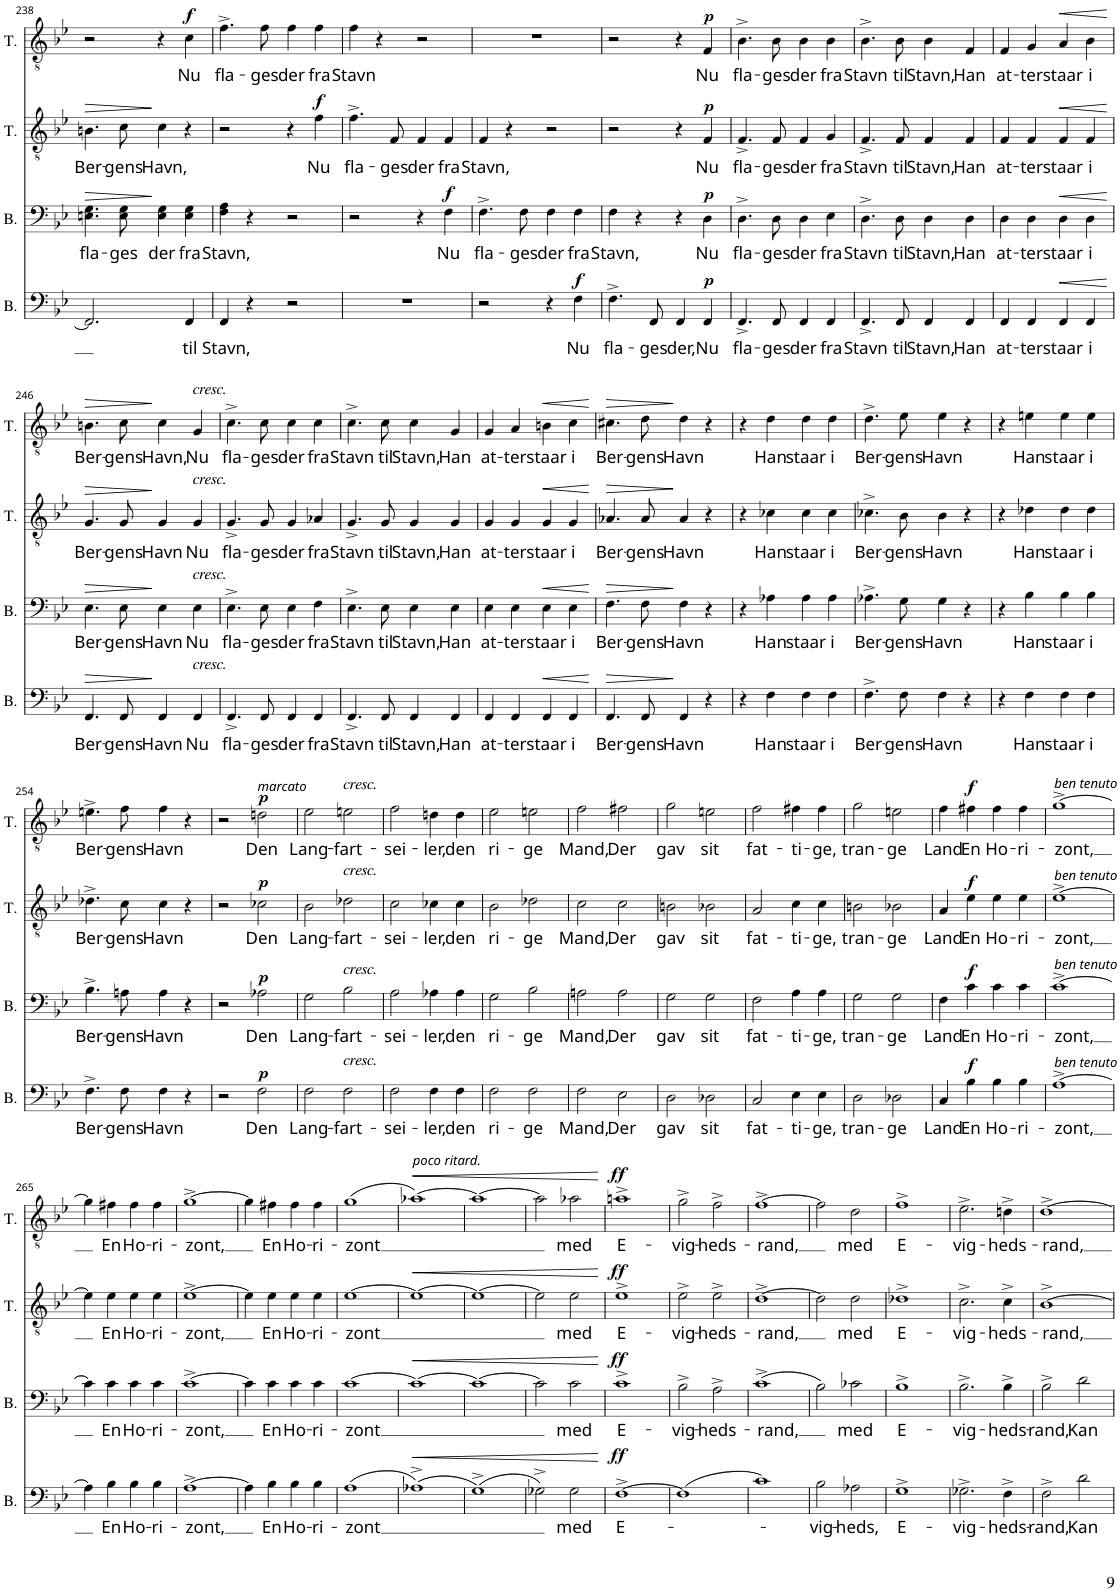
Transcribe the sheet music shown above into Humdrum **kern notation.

**kern	**text	**dynam	**kern	**text	**dynam	**kern	**text	**dynam	**kern	**text	**dynam
*part4	*part4	*part4	*part3	*part3	*part3	*part2	*part2	*part2	*part1	*part1	*part1
*staff4	*staff4	*staff4	*staff3	*staff3	*staff3	*staff2	*staff2	*staff2	*staff1	*staff1	*staff1
*I"Bass	*	*	*I"Bass	*	*	*I"Tenor	*	*	*I"Tenor	*	*
*I'B.	*	*	*I'B.	*	*	*I'T.	*	*	*I'T.	*	*
!!LO:PB:g=z
*clefF4	*	*	*clefF4	*	*	*clefGv2	*	*	*clefGv2	*	*
*k[b-e-]	*	*	*k[b-e-]	*	*	*k[b-e-]	*	*	*k[b-e-]	*	*
*M2/2	*	*	*M2/2	*	*	*M2/2	*	*	*M2/2	*	*
*met(c|)	*	*	*met(c|)	*	*	*met(c|)	*	*	*met(c|)	*	*
=238	=238	=238	=238	=238	=238	=238	=238	=238	=238	=238	=238
!	!	!	!	!LO:LY:b	!LO:HP:b	!	!LO:LY:b	!LO:HP:b	!	!	!
2.FF/]	.	.	4.En\ 4.G\	fla-	>	4.Bn\	Ber-	>	2r	.	.
!	!	!	!	!LO:LY:b	!	!	!LO:LY:b	!	!	!	!
.	.	.	8E\ 8G\	-ges	.	8c\	-gens	.	.	.	.
!	!	!	!	!LO:LY:b	!	!	!LO:LY:b	!	!	!	!
.	.	.	4E\ 4G\	der	]	4c\	Havn,	]	4r	.	.
!	!LO:LY:b	!	!	!LO:LY:b	!	!	!	!	!	!LO:LY:b	!LO:DY:a
4FF/	til	.	4E\ 4G\	fra	.	4r	.	.	4c\	Nu	f
=239	=239	=239	=239	=239	=239	=239	=239	=239	=239	=239	=239
!	!LO:LY:b	!	!	!LO:LY:b	!	!	!	!	!	!LO:LY:b	!
4FF/	Stavn,	.	4F\ 4A\	Stavn,	.	2r	.	.	4.f^\	fla-	.
4r	.	.	4r	.	.	.	.	.	.	.	.
!	!	!	!	!	!	!	!	!	!	!LO:LY:b	!
.	.	.	.	.	.	.	.	.	8f\	-ges	.
!	!	!	!	!	!	!	!	!	!	!LO:LY:b	!
2r	.	.	2r	.	.	4r	.	.	4f\	der	.
!	!	!	!	!	!	!	!LO:LY:b	!LO:DY:a	!	!LO:LY:b	!
.	.	.	.	.	.	4f\	Nu	f	4f\	fra	.
=240	=240	=240	=240	=240	=240	=240	=240	=240	=240	=240	=240
!	!	!	!	!	!	!	!LO:LY:b	!	!	!LO:LY:b	!
1r	.	.	2r	.	.	4.f^\	fla-	.	4f\	Stavn	.
.	.	.	.	.	.	.	.	.	4r	.	.
!	!	!	!	!	!	!	!LO:LY:b	!	!	!	!
.	.	.	.	.	.	8F/	-ges	.	.	.	.
!	!	!	!	!	!	!	!LO:LY:b	!	!	!	!
.	.	.	4r	.	.	4F/	der	.	2r	.	.
!	!	!	!	!LO:LY:b	!LO:DY:a	!	!LO:LY:b	!	!	!	!
.	.	.	4F\	Nu	f	4F/	fra	.	.	.	.
=241	=241	=241	=241	=241	=241	=241	=241	=241	=241	=241	=241
!	!	!	!	!LO:LY:b	!	!	!LO:LY:b	!	!	!	!
2r	.	.	4.F^\	fla-	.	4F/	Stavn,	.	1r	.	.
.	.	.	.	.	.	4r	.	.	.	.	.
!	!	!	!	!LO:LY:b	!	!	!	!	!	!	!
.	.	.	8F\	-ges	.	.	.	.	.	.	.
!	!	!	!	!LO:LY:b	!	!	!	!	!	!	!
4r	.	.	4F\	der	.	2r	.	.	.	.	.
!	!LO:LY:b	!LO:DY:a	!	!LO:LY:b	!	!	!	!	!	!	!
4F\	Nu	f	4F\	fra	.	.	.	.	.	.	.
=242	=242	=242	=242	=242	=242	=242	=242	=242	=242	=242	=242
!	!LO:LY:b	!	!	!LO:LY:b	!	!	!	!	!	!	!
4.F^\	fla-	.	4F\	Stavn,	.	2r	.	.	2r	.	.
.	.	.	4r	.	.	.	.	.	.	.	.
!	!LO:LY:b	!	!	!	!	!	!	!	!	!	!
8FF/	-ges	.	.	.	.	.	.	.	.	.	.
!	!LO:LY:b	!	!	!	!	!	!	!	!	!	!
4FF/	der,	.	4r	.	.	4r	.	.	4r	.	.
!	!LO:LY:b	!LO:DY:a	!	!LO:LY:b	!LO:DY:a	!	!LO:LY:b	!LO:DY:a	!	!LO:LY:b	!LO:DY:a
4FF/	Nu	p	4D\	Nu	p	4F/	Nu	p	4F/	Nu	p
=243	=243	=243	=243	=243	=243	=243	=243	=243	=243	=243	=243
!	!LO:LY:b	!	!	!LO:LY:b	!	!	!LO:LY:b	!	!	!LO:LY:b	!
4.FF^/	fla-	.	4.D^\	fla-	.	4.F^/	fla-	.	4.B-^\	fla-	.
!	!LO:LY:b	!	!	!LO:LY:b	!	!	!LO:LY:b	!	!	!LO:LY:b	!
8FF/	-ges	.	8D\	-ges	.	8F/	-ges	.	8B-\	-ges	.
!	!LO:LY:b	!	!	!LO:LY:b	!	!	!LO:LY:b	!	!	!LO:LY:b	!
4FF/	der	.	4D\	der	.	4F/	der	.	4B-\	der	.
!	!LO:LY:b	!	!	!LO:LY:b	!	!	!LO:LY:b	!	!	!LO:LY:b	!
4FF/	fra	.	4E-\	fra	.	4G/	fra	.	4B-\	fra	.
=244	=244	=244	=244	=244	=244	=244	=244	=244	=244	=244	=244
!	!LO:LY:b	!	!	!LO:LY:b	!	!	!LO:LY:b	!	!	!LO:LY:b	!
4.FF^/	Stavn	.	4.D^\	Stavn	.	4.F^/	Stavn	.	4.B-^\	Stavn	.
!	!LO:LY:b	!	!	!LO:LY:b	!	!	!LO:LY:b	!	!	!LO:LY:b	!
8FF/	til	.	8D\	til	.	8F/	til	.	8B-\	til	.
!	!LO:LY:b	!	!	!LO:LY:b	!	!	!LO:LY:b	!	!	!LO:LY:b	!
4FF/	Stavn,	.	4D\	Stavn,	.	4F/	Stavn,	.	4B-\	Stavn,	.
!	!LO:LY:b	!	!	!LO:LY:b	!	!	!LO:LY:b	!	!	!LO:LY:b	!
4FF/	Han	.	4D\	Han	.	4F/	Han	.	4F/	Han	.
=245	=245	=245	=245	=245	=245	=245	=245	=245	=245	=245	=245
!	!LO:LY:b	!	!	!LO:LY:b	!	!	!LO:LY:b	!	!	!LO:LY:b	!
4FF/	at-	.	4D\	at-	.	4F/	at-	.	4F/	at-	.
!	!LO:LY:b	!	!	!LO:LY:b	!	!	!LO:LY:b	!	!	!LO:LY:b	!
4FF/	-ter	.	4D\	-ter	.	4F/	-ter	.	4G/	-ter	.
!	!LO:LY:b	!LO:HP:b	!	!LO:LY:b	!LO:HP:b	!	!LO:LY:b	!LO:HP:b	!	!LO:LY:b	!LO:HP:b
4FF/	staar	<	4D\	staar	<	4F/	staar	<	4A/	staar	<
!	!LO:LY:b	!	!	!LO:LY:b	!	!	!LO:LY:b	!	!	!LO:LY:b	!
4FF/	i	.	4D\	i	.	4F/	i	.	4B-\	i	.
.	.	[	.	.	[	.	.	[	.	.	[
!!LO:LB:g=z
=246	=246	=246	=246	=246	=246	=246	=246	=246	=246	=246	=246
!	!LO:LY:b	!LO:HP:b	!	!LO:LY:b	!LO:HP:b	!	!LO:LY:b	!LO:HP:b	!	!LO:LY:b	!LO:HP:b
4.FF/	Ber-	>	4.E-\	Ber-	>	4.G/	Ber-	>	4.Bn\	Ber-	>
!	!LO:LY:b	!	!	!LO:LY:b	!	!	!LO:LY:b	!	!	!LO:LY:b	!
8FF/	-gens	.	8E-\	-gens	.	8G/	-gens	.	8c\	-gens	.
!	!LO:LY:b	!	!	!LO:LY:b	!	!	!LO:LY:b	!	!	!LO:LY:b	!
4FF/	Havn	]	4E-\	Havn	]	4G/	Havn	]	4c\	Havn,	]
!	!	!	!	!	!	!	!	!	!LO:TX:a:i:t=cresc.	!	!
!	!	!	!	!	!	!LO:TX:a:i:t=cresc.	!	!	!	!	!
!	!	!	!LO:TX:a:i:t=cresc.	!	!	!	!	!	!	!	!
!LO:TX:a:i:t=cresc.	!	!	!	!	!	!	!	!	!	!	!
!	!LO:LY:b	!	!	!LO:LY:b	!	!	!LO:LY:b	!	!	!LO:LY:b	!
4FF/	Nu	.	4E-\	Nu	.	4G/	Nu	.	4G/	Nu	.
=247	=247	=247	=247	=247	=247	=247	=247	=247	=247	=247	=247
!	!LO:LY:b	!	!	!LO:LY:b	!	!	!LO:LY:b	!	!	!LO:LY:b	!
4.FF^/	fla-	.	4.E-^\	fla-	.	4.G^/	fla-	.	4.c^\	fla-	.
!	!LO:LY:b	!	!	!LO:LY:b	!	!	!LO:LY:b	!	!	!LO:LY:b	!
8FF/	-ges	.	8E-\	-ges	.	8G/	-ges	.	8c\	-ges	.
!	!LO:LY:b	!	!	!LO:LY:b	!	!	!LO:LY:b	!	!	!LO:LY:b	!
4FF/	der	.	4E-\	der	.	4G/	der	.	4c\	der	.
!	!LO:LY:b	!	!	!LO:LY:b	!	!	!LO:LY:b	!	!	!LO:LY:b	!
4FF/	fra	.	4F\	fra	.	4A-X/	fra	.	4c\	fra	.
=248	=248	=248	=248	=248	=248	=248	=248	=248	=248	=248	=248
!	!LO:LY:b	!	!	!LO:LY:b	!	!	!LO:LY:b	!	!	!LO:LY:b	!
4.FF^/	Stavn	.	4.E-^\	Stavn	.	4.G^/	Stavn	.	4.c^\	Stavn	.
!	!LO:LY:b	!	!	!LO:LY:b	!	!	!LO:LY:b	!	!	!LO:LY:b	!
8FF/	til	.	8E-\	til	.	8G/	til	.	8c\	til	.
!	!LO:LY:b	!	!	!LO:LY:b	!	!	!LO:LY:b	!	!	!LO:LY:b	!
4FF/	Stavn,	.	4E-\	Stavn,	.	4G/	Stavn,	.	4c\	Stavn,	.
!	!LO:LY:b	!	!	!LO:LY:b	!	!	!LO:LY:b	!	!	!LO:LY:b	!
4FF/	Han	.	4E-\	Han	.	4G/	Han	.	4G/	Han	.
=249	=249	=249	=249	=249	=249	=249	=249	=249	=249	=249	=249
!	!LO:LY:b	!	!	!LO:LY:b	!	!	!LO:LY:b	!	!	!LO:LY:b	!
4FF/	at-	.	4E-\	at-	.	4G/	at-	.	4G/	at-	.
!	!LO:LY:b	!	!	!LO:LY:b	!	!	!LO:LY:b	!	!	!LO:LY:b	!
4FF/	-ter	.	4E-\	-ter	.	4G/	-ter	.	4A/	-ter	.
!	!LO:LY:b	!LO:HP:b	!	!LO:LY:b	!LO:HP:b	!	!LO:LY:b	!LO:HP:b	!	!LO:LY:b	!LO:HP:b
4FF/	staar	<	4E-\	staar	<	4G/	staar	<	4Bn\	staar	<
!	!LO:LY:b	!	!	!LO:LY:b	!	!	!LO:LY:b	!	!	!LO:LY:b	!
4FF/	i	.	4E-\	i	.	4G/	i	.	4c\	i	.
.	.	[	.	.	[	.	.	[	.	.	[
=250	=250	=250	=250	=250	=250	=250	=250	=250	=250	=250	=250
!	!LO:LY:b	!LO:HP:b	!	!LO:LY:b	!LO:HP:b	!	!LO:LY:b	!LO:HP:b	!	!LO:LY:b	!LO:HP:b
4.FF/	Ber-	>	4.F\	Ber-	>	4.A-X/	Ber-	>	4.c#X\	Ber-	>
!	!LO:LY:b	!	!	!LO:LY:b	!	!	!LO:LY:b	!	!	!LO:LY:b	!
8FF/	-gens	.	8F\	-gens	.	8A-/	-gens	.	8d\	-gens	.
!	!LO:LY:b	!	!	!LO:LY:b	!	!	!LO:LY:b	!	!	!LO:LY:b	!
4FF/	Havn	]	4F\	Havn	]	4A-/	Havn	]	4d\	Havn	]
4r	.	.	4r	.	.	4r	.	.	4r	.	.
=251	=251	=251	=251	=251	=251	=251	=251	=251	=251	=251	=251
4r	.	.	4r	.	.	4r	.	.	4r	.	.
!	!LO:LY:b	!	!	!LO:LY:b	!	!	!LO:LY:b	!	!	!LO:LY:b	!
4F\	Han	.	4A-X\	Han	.	4c-X\	Han	.	4d\	Han	.
!	!LO:LY:b	!	!	!LO:LY:b	!	!	!LO:LY:b	!	!	!LO:LY:b	!
4F\	staar	.	4A-\	staar	.	4c-\	staar	.	4d\	staar	.
!	!LO:LY:b	!	!	!LO:LY:b	!	!	!LO:LY:b	!	!	!LO:LY:b	!
4F\	i	.	4A-\	i	.	4c-\	i	.	4d\	i	.
=252	=252	=252	=252	=252	=252	=252	=252	=252	=252	=252	=252
!	!LO:LY:b	!	!	!LO:LY:b	!	!	!LO:LY:b	!	!	!LO:LY:b	!
4.F^\	Ber-	.	4.A-X^\	Ber-	.	4.c-X^\	Ber-	.	4.d^\	Ber-	.
!	!LO:LY:b	!	!	!LO:LY:b	!	!	!LO:LY:b	!	!	!LO:LY:b	!
8F\	-gens	.	8G\	-gens	.	8B-\	-gens	.	8e-\	-gens	.
!	!LO:LY:b	!	!	!LO:LY:b	!	!	!LO:LY:b	!	!	!LO:LY:b	!
4F\	Havn	.	4G\	Havn	.	4B-\	Havn	.	4e-\	Havn	.
4r	.	.	4r	.	.	4r	.	.	4r	.	.
=253	=253	=253	=253	=253	=253	=253	=253	=253	=253	=253	=253
4r	.	.	4r	.	.	4r	.	.	4r	.	.
!	!LO:LY:b	!	!	!LO:LY:b	!	!	!LO:LY:b	!	!	!LO:LY:b	!
4F\	Han	.	4B-\	Han	.	4d-X\	Han	.	4en\	Han	.
!	!LO:LY:b	!	!	!LO:LY:b	!	!	!LO:LY:b	!	!	!LO:LY:b	!
4F\	staar	.	4B-\	staar	.	4d-\	staar	.	4e\	staar	.
!	!LO:LY:b	!	!	!LO:LY:b	!	!	!LO:LY:b	!	!	!LO:LY:b	!
4F\	i	.	4B-\	i	.	4d-\	i	.	4e\	i	.
!!LO:LB:g=z
=254	=254	=254	=254	=254	=254	=254	=254	=254	=254	=254	=254
!	!LO:LY:b	!	!	!LO:LY:b	!	!	!LO:LY:b	!	!	!LO:LY:b	!
4.F^\	Ber-	.	4.B-^\	Ber-	.	4.d-X^\	Ber-	.	4.en^\	Ber-	.
!	!LO:LY:b	!	!	!LO:LY:b	!	!	!LO:LY:b	!	!	!LO:LY:b	!
8F\	-gens	.	8An\	-gens	.	8c\	-gens	.	8f\	-gens	.
!	!LO:LY:b	!	!	!LO:LY:b	!	!	!LO:LY:b	!	!	!LO:LY:b	!
4F\	Havn	.	4A\	Havn	.	4c\	Havn	.	4f\	Havn	.
4r	.	.	4r	.	.	4r	.	.	4r	.	.
=255	=255	=255	=255	=255	=255	=255	=255	=255	=255	=255	=255
2r	.	.	2r	.	.	2r	.	.	2r	.	.
!	!LO:LY:b	!LO:DY:a	!	!LO:LY:b	!LO:DY:a	!	!LO:LY:b	!LO:DY:a	!	!LO:LY:b	!LO:DY:a
2F\	Den	p	2A-X\	Den	p	2c-X\	Den	p	2dn\	Den	p
=256	=256	=256	=256	=256	=256	=256	=256	=256	=256	=256	=256
!	!LO:LY:b	!	!	!LO:LY:b	!	!	!LO:LY:b	!	!	!LO:LY:b	!
2F\	Lang-	.	2G\	Lang-	.	2B-\	Lang-	.	2e-\	Lang-	.
!	!	!	!	!	!	!	!	!	!LO:TX:a:i:t=cresc.	!	!
!	!	!	!	!	!	!LO:TX:a:i:t=cresc.	!	!	!	!	!
!	!	!	!LO:TX:a:i:t=cresc.	!	!	!	!	!	!	!	!
!LO:TX:a:i:t=cresc.	!	!	!	!	!	!	!	!	!	!	!
!	!LO:LY:b	!	!	!LO:LY:b	!	!	!LO:LY:b	!	!	!LO:LY:b	!
2F\	-fart-	.	2B-\	-fart-	.	2d-X\	-fart-	.	2en\	-fart-	.
=257	=257	=257	=257	=257	=257	=257	=257	=257	=257	=257	=257
!	!LO:LY:b	!	!	!LO:LY:b	!	!	!LO:LY:b	!	!	!LO:LY:b	!
2F\	-sei-	.	2A\	-sei-	.	2c\	-sei-	.	2f\	-sei-	.
!	!LO:LY:b	!	!	!LO:LY:b	!	!	!LO:LY:b	!	!	!LO:LY:b	!
4F\	-ler,	.	4A-X\	-ler,	.	4c-X\	-ler,	.	4dn\	-ler,	.
!	!LO:LY:b	!	!	!LO:LY:b	!	!	!LO:LY:b	!	!	!LO:LY:b	!
4F\	den	.	4A-\	den	.	4c-\	den	.	4d\	den	.
=258	=258	=258	=258	=258	=258	=258	=258	=258	=258	=258	=258
!	!LO:LY:b	!	!	!LO:LY:b	!	!	!LO:LY:b	!	!	!LO:LY:b	!
2F\	ri-	.	2G\	ri-	.	2B-\	ri-	.	2e-\	ri-	.
!	!LO:LY:b	!	!	!LO:LY:b	!	!	!LO:LY:b	!	!	!LO:LY:b	!
2F\	-ge	.	2B-\	-ge	.	2d-X\	-ge	.	2en\	-ge	.
=259	=259	=259	=259	=259	=259	=259	=259	=259	=259	=259	=259
!	!LO:LY:b	!	!	!LO:LY:b	!	!	!LO:LY:b	!	!	!LO:LY:b	!
2F\	Mand,	.	2An\	Mand,	.	2c\	Mand,	.	2f\	Mand,	.
!	!LO:LY:b	!	!	!LO:LY:b	!	!	!LO:LY:b	!	!	!LO:LY:b	!
2E-\	Der	.	2A\	Der	.	2c\	Der	.	2f#X\	Der	.
=260	=260	=260	=260	=260	=260	=260	=260	=260	=260	=260	=260
!	!LO:LY:b	!	!	!LO:LY:b	!	!	!LO:LY:b	!	!	!LO:LY:b	!
2D\	gav	.	2G\	gav	.	2Bn\	gav	.	2g\	gav	.
!	!LO:LY:b	!	!	!LO:LY:b	!	!	!LO:LY:b	!	!	!LO:LY:b	!
2D-X\	sit	.	2G\	sit	.	2B-X\	sit	.	2en\	sit	.
=261	=261	=261	=261	=261	=261	=261	=261	=261	=261	=261	=261
!	!LO:LY:b	!	!	!LO:LY:b	!	!	!LO:LY:b	!	!	!LO:LY:b	!
2C/	fat-	.	2F\	fat-	.	2A/	fat-	.	2f\	fat-	.
!	!LO:LY:b	!	!	!LO:LY:b	!	!	!LO:LY:b	!	!	!LO:LY:b	!
4E-\	-ti-	.	4A\	-ti-	.	4c\	-ti-	.	4f#X\	-ti-	.
!	!LO:LY:b	!	!	!LO:LY:b	!	!	!LO:LY:b	!	!	!LO:LY:b	!
4E-\	-ge,	.	4A\	-ge,	.	4c\	-ge,	.	4f#\	-ge,	.
=262	=262	=262	=262	=262	=262	=262	=262	=262	=262	=262	=262
!	!LO:LY:b	!	!	!LO:LY:b	!	!	!LO:LY:b	!	!	!LO:LY:b	!
2D\	tran-	.	2G\	tran-	.	2Bn\	tran-	.	2g\	tran-	.
!	!LO:LY:b	!	!	!LO:LY:b	!	!	!LO:LY:b	!	!	!LO:LY:b	!
2D-X\	-ge	.	2G\	-ge	.	2B-X\	-ge	.	2en\	-ge	.
=263	=263	=263	=263	=263	=263	=263	=263	=263	=263	=263	=263
!	!LO:LY:b	!	!	!LO:LY:b	!	!	!LO:LY:b	!	!	!LO:LY:b	!
4C/	Land	.	4F\	Land	.	4A/	Land	.	4f\	Land	.
!	!LO:LY:b	!LO:DY:a	!	!LO:LY:b	!LO:DY:a	!	!LO:LY:b	!LO:DY:a	!	!LO:LY:b	!LO:DY:a
4B-\	En	f	4c\	En	f	4e-\	En	f	4f#X\	En	f
!	!LO:LY:b	!	!	!LO:LY:b	!	!	!LO:LY:b	!	!	!LO:LY:b	!
4B-\	Ho-	.	4c\	Ho-	.	4e-\	Ho-	.	4f#\	Ho-	.
!	!LO:LY:b	!	!	!LO:LY:b	!	!	!LO:LY:b	!	!	!LO:LY:b	!
4B-\	-ri-	.	4c\	-ri-	.	4e-\	-ri-	.	4f#\	-ri-	.
=264	=264	=264	=264	=264	=264	=264	=264	=264	=264	=264	=264
!	!	!	!	!	!	!	!	!	!LO:TX:a:i:t=ben tenuto	!	!
!	!	!	!	!	!	!LO:TX:a:i:t=ben tenuto	!	!	!	!	!
!	!	!	!LO:TX:a:i:t=ben tenuto	!	!	!	!	!	!	!	!
!LO:TX:a:i:t=ben tenuto	!	!	!	!	!	!	!	!	!	!	!
!	!LO:LY:b	!	!	!LO:LY:b	!	!	!LO:LY:b	!	!	!LO:LY:b	!
[1A^	-zont,	.	[1c^	-zont,	.	[1e-^	-zont,	.	[1g^	-zont,	.
!!LO:LB:g=z
=265	=265	=265	=265	=265	=265	=265	=265	=265	=265	=265	=265
4A\]	.	.	4c\]	.	.	4e-\]	.	.	4g\]	.	.
!	!LO:LY:b	!	!	!LO:LY:b	!	!	!LO:LY:b	!	!	!LO:LY:b	!
4B-\	En	.	4c\	En	.	4e-\	En	.	4f#X\	En	.
!	!LO:LY:b	!	!	!LO:LY:b	!	!	!LO:LY:b	!	!	!LO:LY:b	!
4B-\	Ho-	.	4c\	Ho-	.	4e-\	Ho-	.	4f#\	Ho-	.
!	!LO:LY:b	!	!	!LO:LY:b	!	!	!LO:LY:b	!	!	!LO:LY:b	!
4B-\	-ri-	.	4c\	-ri-	.	4e-\	-ri-	.	4f#\	-ri-	.
=266	=266	=266	=266	=266	=266	=266	=266	=266	=266	=266	=266
!	!LO:LY:b	!	!	!LO:LY:b	!	!	!LO:LY:b	!	!	!LO:LY:b	!
[1A^	-zont,	.	[1c^	-zont,	.	[1e-^	-zont,	.	[1g^	-zont,	.
=267	=267	=267	=267	=267	=267	=267	=267	=267	=267	=267	=267
4A\]	.	.	4c\]	.	.	4e-\]	.	.	4g\]	.	.
!	!LO:LY:b	!	!	!LO:LY:b	!	!	!LO:LY:b	!	!	!LO:LY:b	!
4B-\	En	.	4c\	En	.	4e-\	En	.	4f#X\	En	.
!	!LO:LY:b	!	!	!LO:LY:b	!	!	!LO:LY:b	!	!	!LO:LY:b	!
4B-\	Ho-	.	4c\	Ho-	.	4e-\	Ho-	.	4f#\	Ho-	.
!	!LO:LY:b	!	!	!LO:LY:b	!	!	!LO:LY:b	!	!	!LO:LY:b	!
4B-\	-ri-	.	4c\	-ri-	.	4e-\	-ri-	.	4f#\	-ri-	.
=268	=268	=268	=268	=268	=268	=268	=268	=268	=268	=268	=268
!	!LO:LY:b	!	!	!LO:LY:b	!	!	!LO:LY:b	!	!	!LO:LY:b	!
(1A	-zont	.	[1c	-zont	.	[1e-	-zont	.	(1g	-zont	.
=269	=269	=269	=269	=269	=269	=269	=269	=269	=269	=269	=269
!	!	!LO:HP:b	!	!	!LO:HP:b	!	!	!LO:HP:b	!	!	!LO:HP:b
(1A-X^)	.	<	1c_	.	<	1e-_	.	<	[1a-X)	.	<
=270	=270	=270	=270	=270	=270	=270	=270	=270	=270	=270	=270
(1G^)	.	.	1c_	.	.	1e-_	.	.	1a-_	.	.
=271	=271	=271	=271	=271	=271	=271	=271	=271	=271	=271	=271
2G-X^\)	.	.	2c\]	.	.	2e-\]	.	.	2a-\]	.	.
!	!LO:LY:b	!	!	!LO:LY:b	!	!	!LO:LY:b	!	!	!LO:LY:b	!
2G-\	med	.	2c\	med	.	2e-\	med	.	2a-X\	med	.
.	.	[	.	.	[	.	.	[	.	.	[
=272	=272	=272	=272	=272	=272	=272	=272	=272	=272	=272	=272
!	!LO:LY:b	!LO:DY:a	!	!LO:LY:b	!LO:DY:a	!	!LO:LY:b	!LO:DY:a	!	!LO:LY:b	!LO:DY:a
[1F^	E-	ff	1c^	E-	ff	1e-^	E-	ff	1an^	E-	ff
=273	=273	=273	=273	=273	=273	=273	=273	=273	=273	=273	=273
!	!	!	!	!LO:LY:b	!	!	!LO:LY:b	!	!	!LO:LY:b	!
(1F]	.	.	2B-^\	-vig-	.	2e-^\	-vig-	.	2g^\	-vig-	.
!	!	!	!	!LO:LY:b	!	!	!LO:LY:b	!	!	!LO:LY:b	!
.	.	.	2A^\	-heds-	.	2e-^\	-heds-	.	2f^\	-heds-	.
=274	=274	=274	=274	=274	=274	=274	=274	=274	=274	=274	=274
!	!	!	!	!LO:LY:b	!	!	!LO:LY:b	!	!	!LO:LY:b	!
1c)	.	.	(1c^	-rand,	.	[1d^	-rand,	.	[1f^	-rand,	.
=275	=275	=275	=275	=275	=275	=275	=275	=275	=275	=275	=275
!	!LO:LY:b	!	!	!	!	!	!	!	!	!	!
2B-\	-vig-	.	2B-\)	.	.	2d\]	.	.	2f\]	.	.
!	!LO:LY:b	!	!	!LO:LY:b	!	!	!LO:LY:b	!	!	!LO:LY:b	!
2A-X\	-heds,	.	2c-X\	med	.	2d\	med	.	2d\	med	.
=276	=276	=276	=276	=276	=276	=276	=276	=276	=276	=276	=276
!	!LO:LY:b	!	!	!LO:LY:b	!	!	!LO:LY:b	!	!	!LO:LY:b	!
1G^	E-	.	1B-^	E-	.	1d-X^	E-	.	1f^	E-	.
=277	=277	=277	=277	=277	=277	=277	=277	=277	=277	=277	=277
!	!LO:LY:b	!	!	!LO:LY:b	!	!	!LO:LY:b	!	!	!LO:LY:b	!
2.G-X^\	-vig-	.	2.B-^\	-vig-	.	2.c^\	-vig-	.	2.e-^\	-vig-	.
!	!LO:LY:b	!	!	!LO:LY:b	!	!	!LO:LY:b	!	!	!LO:LY:b	!
4F^\	-heds-	.	4B-^\	-heds-	.	4c^\	-heds-	.	4dn^\	-heds-	.
=278	=278	=278	=278	=278	=278	=278	=278	=278	=278	=278	=278
!	!LO:LY:b	!	!	!LO:LY:b	!	!	!LO:LY:b	!	!	!LO:LY:b	!
2F^\	-rand,	.	2B-^\	-rand,	.	[1B-^	-rand,	.	[1d^	-rand,	.
!	!LO:LY:b	!	!	!LO:LY:b	!	!	!	!	!	!	!
2d\	Kan	.	2d\	Kan	.	.	.	.	.	.	.
=	=	=	=	=	=	=	=	=	=	=	=
*-	*-	*-	*-	*-	*-	*-	*-	*-	*-	*-	*-
